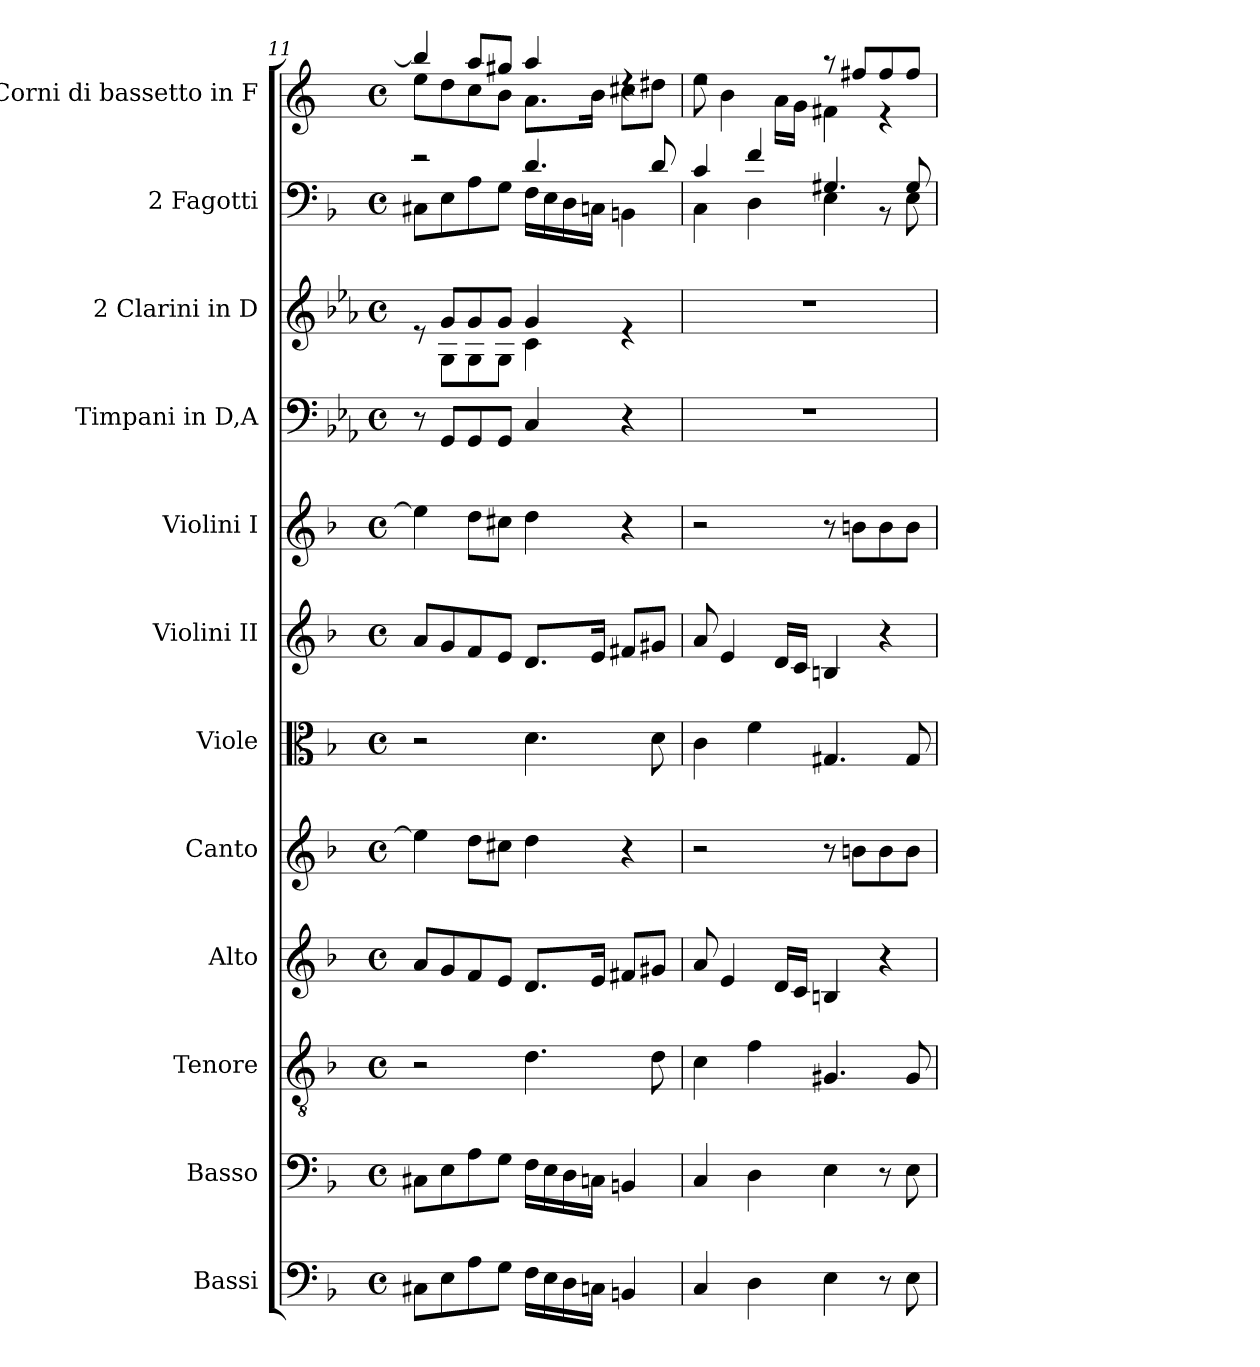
**kern	**kern	**kern	**kern	**kern	**kern	**kern	**kern	**kern	**kern	**kern	**kern
*part12	*part11	*part10	*part9	*part8	*part7	*part6	*part5	*part4	*part3	*part2	*part1
*staff12	*staff11	*staff10	*staff9	*staff8	*staff7	*staff6	*staff5	*staff4	*staff3	*staff2	*staff1
*I"Bassi	*I"Basso	*I"Tenore	*I"Alto	*I"Canto	*I"Viole	*I"Violini II	*I"Violini I	*I"Timpani in D,A	*I"2 Clarini in D	*I"2 Fagotti	*I"2 Corni di bassetto in F
*	*	*	*	*	*	*I'Vln	*I'Vln	*I'Timp	*	*	*
!!LO:PB:g=z
*clefF4	*clefF4	*clefGv2	*clefG2	*clefG2	*clefC3	*clefG2	*clefG2	*clefF4	*clefG2	*clefF4	*clefG2
*ITrd7c12	*	*	*	*	*	*	*	*ITrd-1c-2	*ITrd-1c-2	*	*ITrd4c7
*k[b-]	*k[b-]	*k[b-]	*k[b-]	*k[b-]	*k[b-]	*k[b-]	*k[b-]	*k[b-]	*k[b-]	*k[b-]	*k[b-]
*M4/4	*M4/4	*M4/4	*M4/4	*M4/4	*M4/4	*M4/4	*M4/4	*M4/4	*M4/4	*M4/4	*M4/4
*met(c)	*met(c)	*met(c)	*met(c)	*met(c)	*met(c)	*met(c)	*met(c)	*met(c)	*met(c)	*met(c)	*met(c)
=11	=11	=11	=11	=11	=11	=11	=11	=11	=11	=11	=11
*	*	*	*	*	*	*	*	*	*^	*^	*^
8CC#X\L	8C#Xi\L	2r	8aj/L	4ee\]	2r	8a/L	4ee\]	8r	8re	8ryy	2r	8C#X\L	4ee/]	8a\L
8EE\	8Ei\	.	8gj/	.	.	8g/	.	8AA/L	8a/L	8A\L	.	8E\	.	8g\
8AA\	8Ai\	.	8fj/	8dd\L	.	8f/	8dd\L	8AA/	8a/	8A\	.	8A\	8dd/L	8f\
8GG\J	8Gi\J	.	8ej/J	8cc#X\J	.	8e/J	8cc#X\J	8AA/J	8a/J	8A\J	.	8G\J	8cc#X/J	8e\J
16FF\LL	16Fi\LL	4.dj\	8.d/L	4dd\	4.d\	8.d/L	4dd\	4D/	4a/	4d\	4.d/	16F\LL	4dd/	8.d\L
16EE\	16E\	.	.	.	.	.	.	.	.	.	.	16E\	.	.
16DD\	16D\	.	.	.	.	.	.	.	.	.	.	16D\	.	.
16CCn\JJ	16Cn\JJ	.	16e/Jk	.	.	16e/Jk	.	.	.	.	.	16Cn\JJ	.	16e\Jk
4BBBn/	4BBn/	.	8f#X/L	4r	.	8f#X/L	4r	4r	4re	4ryy	.	4BBn\	4rdd	8f#X\L
.	.	8dj\	8g#X/J	.	8d\	8g#X/J	.	.	.	.	8d/	.	.	8g#X\J
*	*	*	*	*	*	*	*	*	*v	*v	*	*	*	*
=12	=12	=12	=12	=12	=12	=12	=12	=12	=12	=12	=12	=12	=12
4CC/	4C/	4cj\	8a/	2r	4c\	8a/	2r	1r	1r	4c/	4C\	2rdd	8a\
.	.	.	4e/	.	.	4e/	.	.	.	.	.	.	4e\
4DD\	4D\	4fj\	.	.	4f\	.	.	.	.	4f/	4D\	.	.
.	.	.	16d/LL	.	.	16d/LL	.	.	.	.	.	.	16d\LL
.	.	.	16c/JJ	.	.	16c/JJ	.	.	.	.	.	.	16c\JJ
4EE\	4E\	4.G#Xj/	4Bn/	8r	4.G#X/	4Bn/	8r	.	.	4.G#X/	4E\	8r	4Bn\
.	.	.	.	8bni\L	.	.	8bn\L	.	.	.	.	8bn/L	.
8r	8r	.	4r	8bi\	.	4r	8b\	.	.	.	8r	8b/	4r
8EE\	8E\	8G#j/	.	8bi\J	8G#/	.	8b\J	.	.	8G#/	8E\	8b/J	.
*	*	*	*	*	*	*	*	*	*	*v	*v	*	*
*	*	*	*	*	*	*	*	*	*	*	*v	*v
=	=	=	=	=	=	=	=	=	=	=	=
*-	*-	*-	*-	*-	*-	*-	*-	*-	*-	*-	*-
